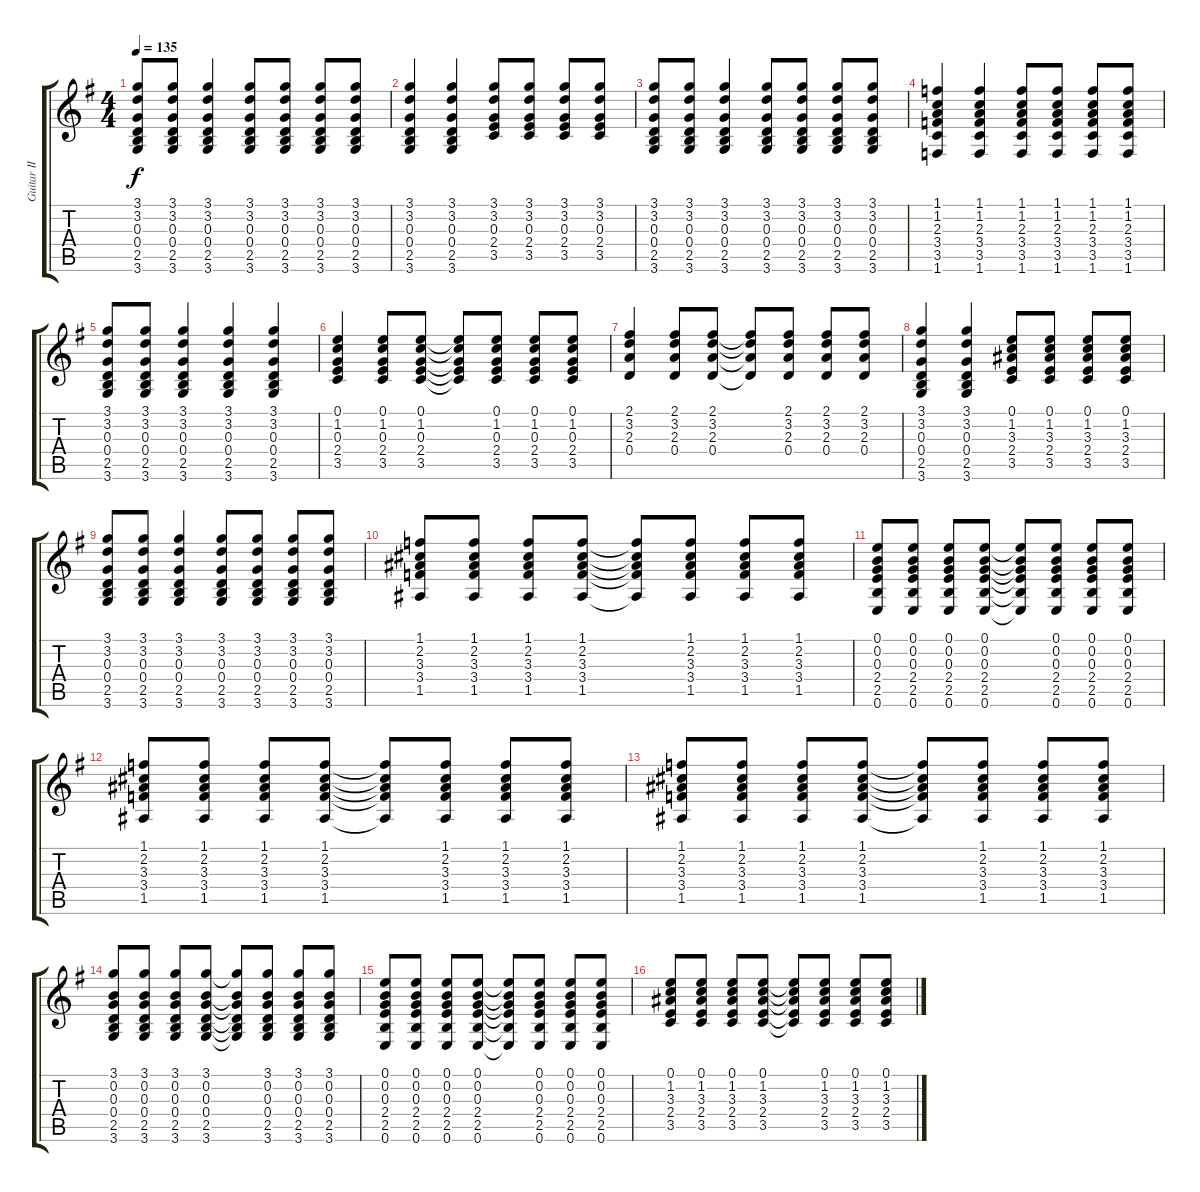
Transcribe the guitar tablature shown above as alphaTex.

\track ("Guitar II" "Guitar II") {instrument electricguitarclean}
\staff {score tabs}
\tuning (E4 B3 G3 D3 A2 E2) {hide}
\ts (4 4)
\tempo 135
\clef g2
\ks g
(3.1 3.2 0.3 0.4 2.5 3.6).8{dy f} (3.1 3.2 0.3 0.4 2.5 3.6).8 (3.1 3.2 0.3 0.4 2.5 3.6).4 (3.1 3.2 0.3 0.4 2.5 3.6).8 (3.1 3.2 0.3 0.4 2.5 3.6).8 (3.1 3.2 0.3 0.4 2.5 3.6).8 (3.1 3.2 0.3 0.4 2.5 3.6).8 |
(3.1 3.2 0.3 0.4 2.5 3.6).4 (3.1 3.2 0.3 0.4 2.5 3.6).4 (3.1 3.2 0.3 2.4 3.5).8 (3.1 3.2 0.3 2.4 3.5).8 (3.1 3.2 0.3 2.4 3.5).8 (3.1 3.2 0.3 2.4 3.5).8 |
(3.1 3.2 0.3 0.4 2.5 3.6).8 (3.1 3.2 0.3 0.4 2.5 3.6).8 (3.1 3.2 0.3 0.4 2.5 3.6).4 (3.1 3.2 0.3 0.4 2.5 3.6).8 (3.1 3.2 0.3 0.4 2.5 3.6).8 (3.1 3.2 0.3 0.4 2.5 3.6).8 (3.1 3.2 0.3 0.4 2.5 3.6).8 |
(1.1 1.2 2.3 3.4 3.5 1.6).4 (1.1 1.2 2.3 3.4 3.5 1.6).4 (1.1 1.2 2.3 3.4 3.5 1.6).8 (1.1 1.2 2.3 3.4 3.5 1.6).8 (1.1 1.2 2.3 3.4 3.5 1.6).8 (1.1 1.2 2.3 3.4 3.5 1.6).8 |
(3.1 3.2 0.3 0.4 2.5 3.6).8 (3.1 3.2 0.3 0.4 2.5 3.6).8 (3.1 3.2 0.3 0.4 2.5 3.6).4 (3.1 3.2 0.3 0.4 2.5 3.6).4 (3.1 3.2 0.3 0.4 2.5 3.6).4 |
(0.1 1.2 0.3 2.4 3.5).4 (0.1 1.2 0.3 2.4 3.5).8 (0.1 1.2 0.3 2.4 3.5).8 (0.1{t} 1.2{t} 0.3{t} 2.4{t} 3.5{t}).8 (0.1 1.2 0.3 2.4 3.5).8 (0.1 1.2 0.3 2.4 3.5).8 (0.1 1.2 0.3 2.4 3.5).8 |
(2.1 3.2 2.3 0.4).4 (2.1 3.2 2.3 0.4).8 (2.1 3.2 2.3 0.4).8 (2.1{t} 3.2{t} 2.3{t} 0.4{t}).8 (2.1 3.2 2.3 0.4).8 (2.1 3.2 2.3 0.4).8 (2.1 3.2 2.3 0.4).8 |
(3.1 3.2 0.3 0.4 2.5 3.6).4 (3.1 3.2 0.3 0.4 2.5 3.6).4 (0.1 1.2 3.3 2.4 3.5).8 (0.1 1.2 3.3 2.4 3.5).8 (0.1 1.2 3.3 2.4 3.5).8 (0.1 1.2 3.3 2.4 3.5).8 |
(3.1 3.2 0.3 0.4 2.5 3.6).8 (3.1 3.2 0.3 0.4 2.5 3.6).8 (3.1 3.2 0.3 0.4 2.5 3.6).4 (3.1 3.2 0.3 0.4 2.5 3.6).8 (3.1 3.2 0.3 0.4 2.5 3.6).8 (3.1 3.2 0.3 0.4 2.5 3.6).8 (3.1 3.2 0.3 0.4 2.5 3.6).8 |
(1.1 2.2 3.3 3.4 1.5).8 (1.1 2.2 3.3 3.4 1.5).8 (1.1 2.2 3.3 3.4 1.5).8 (1.1 2.2 3.3 3.4 1.5).8 (1.1{t} 2.2{t} 3.3{t} 3.4{t} 1.5{t}).8 (1.1 2.2 3.3 3.4 1.5).8 (1.1 2.2 3.3 3.4 1.5).8 (1.1 2.2 3.3 3.4 1.5).8 |
(0.1 0.2 0.3 2.4 2.5 0.6).8 (0.1 0.2 0.3 2.4 2.5 0.6).8 (0.1 0.2 0.3 2.4 2.5 0.6).8 (0.1 0.2 0.3 2.4 2.5 0.6).8 (0.1{t} 0.2{t} 0.3{t} 2.4{t} 2.5{t} 0.6{t}).8 (0.1 0.2 0.3 2.4 2.5 0.6).8 (0.1 0.2 0.3 2.4 2.5 0.6).8 (0.1 0.2 0.3 2.4 2.5 0.6).8 |
(1.1 2.2 3.3 3.4 1.5).8 (1.1 2.2 3.3 3.4 1.5).8 (1.1 2.2 3.3 3.4 1.5).8 (1.1 2.2 3.3 3.4 1.5).8 (1.1{t} 2.2{t} 3.3{t} 3.4{t} 1.5{t}).8 (1.1 2.2 3.3 3.4 1.5).8 (1.1 2.2 3.3 3.4 1.5).8 (1.1 2.2 3.3 3.4 1.5).8 |
(1.1 2.2 3.3 3.4 1.5).8 (1.1 2.2 3.3 3.4 1.5).8 (1.1 2.2 3.3 3.4 1.5).8 (1.1 2.2 3.3 3.4 1.5).8 (1.1{t} 2.2{t} 3.3{t} 3.4{t} 1.5{t}).8 (1.1 2.2 3.3 3.4 1.5).8 (1.1 2.2 3.3 3.4 1.5).8 (1.1 2.2 3.3 3.4 1.5).8 |
(3.1 0.2 0.3 0.4 2.5 3.6).8 (3.1 0.2 0.3 0.4 2.5 3.6).8 (3.1 0.2 0.3 0.4 2.5 3.6).8 (3.1 0.2 0.3 0.4 2.5 3.6).8 (3.1{t} 0.2{t} 0.3{t} 0.4{t} 2.5{t} 3.6{t}).8 (3.1 0.2 0.3 0.4 2.5 3.6).8 (3.1 0.2 0.3 0.4 2.5 3.6).8 (3.1 0.2 0.3 0.4 2.5 3.6).8 |
(0.1 0.2 0.3 2.4 2.5 0.6).8 (0.1 0.2 0.3 2.4 2.5 0.6).8 (0.1 0.2 0.3 2.4 2.5 0.6).8 (0.1 0.2 0.3 2.4 2.5 0.6).8 (0.1{t} 0.2{t} 0.3{t} 2.4{t} 2.5{t} 0.6{t}).8 (0.1 0.2 0.3 2.4 2.5 0.6).8 (0.1 0.2 0.3 2.4 2.5 0.6).8 (0.1 0.2 0.3 2.4 2.5 0.6).8 |
(0.1 1.2 3.3 2.4 3.5).8 (0.1 1.2 3.3 2.4 3.5).8 (0.1 1.2 3.3 2.4 3.5).8 (0.1 1.2 3.3 2.4 3.5).8 (0.1{t} 1.2{t} 3.3{t} 2.4{t} 3.5{t}).8 (0.1 1.2 3.3 2.4 3.5).8 (0.1 1.2 3.3 2.4 3.5).8 (0.1 1.2 3.3 2.4 3.5).8
